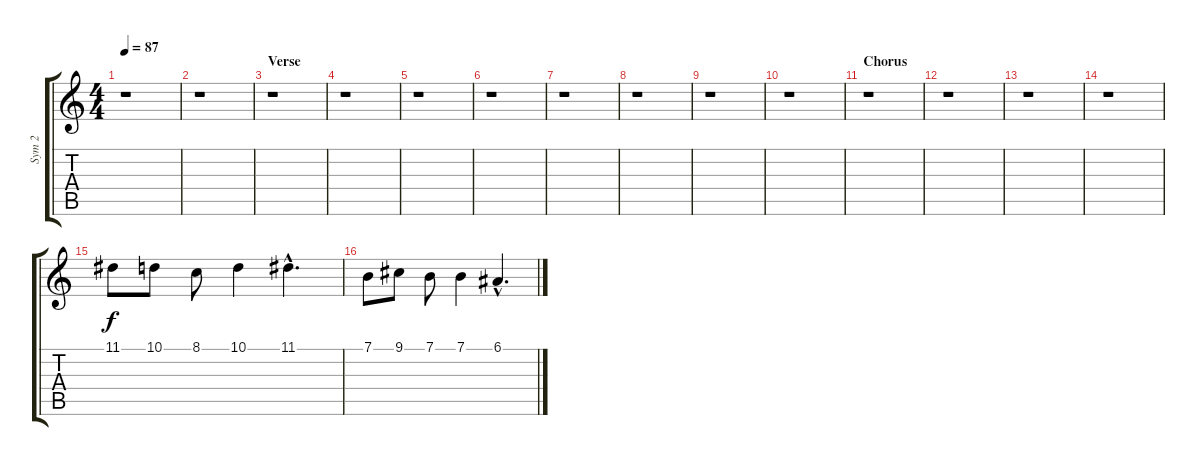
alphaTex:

\track ("Sym 2" "Sym 2") {instrument stringensemble1}
\staff {score tabs}
\tuning (E4 B3 G3 D3 A2 E2) {hide}
\ts (4 4)
\tempo 87
\clef g2
\ks c
r.1{dy f} |
r.1 |
\section ("" "Verse")
r.1 |
r.1 |
r.1 |
r.1 |
r.1 |
r.1 |
r.1 |
r.1 |
\section ("" "Chorus")
r.1 |
r.1 |
r.1 |
r.1 |
11.1.8 10.1.8 8.1.8 10.1.4 11.1{hac}.4{d} |
7.1.8 9.1.8 7.1.8 7.1.4 6.1{hac}.4{d}
